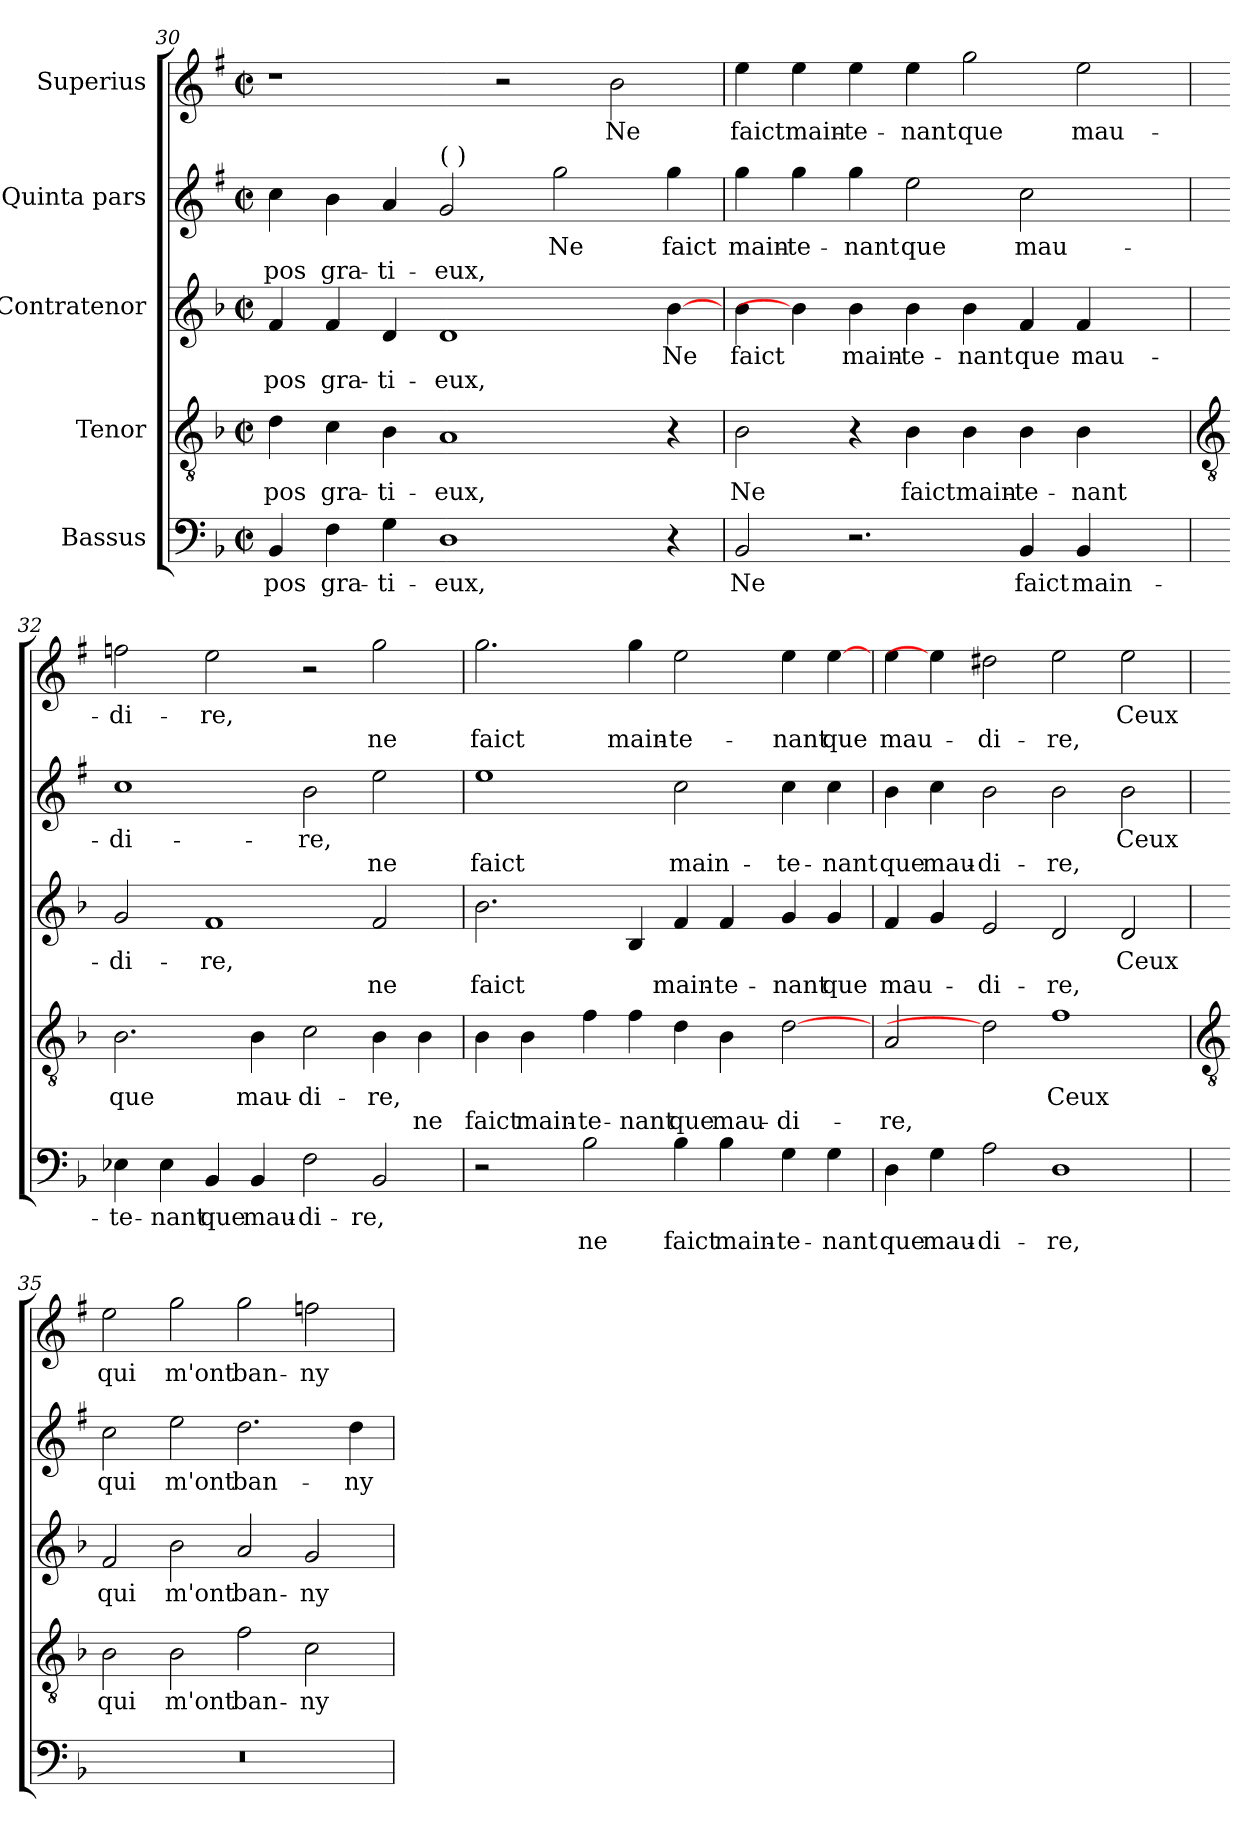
**kern	**text	**text	**kern	**text	**text	**kern	**text	**text	**kern	**text	**text	**kern	**text	**text
*part5	*part5	*part5	*part4	*part4	*part4	*part3	*part3	*part3	*part2	*part2	*part2	*part1	*part1	*part1
*staff5	*staff5	*staff5	*staff4	*staff4	*staff4	*staff3	*staff3	*staff3	*staff2	*staff2	*staff2	*staff1	*staff1	*staff1
*I"Bassus	*	*	*I"Tenor	*	*	*I"Contratenor	*	*	*I"Quinta pars	*	*	*I"Superius	*	*
*clefF4	*	*	*clefGv2	*	*	*clefG2	*	*	*clefG2	*	*	*clefG2	*	*
*	*	*	*	*	*	*	*	*	*ITrd1c2	*	*	*ITrd1c2	*	*
*k[b-]	*	*	*k[b-]	*	*	*k[b-]	*	*	*k[b-]	*	*	*k[b-]	*	*
*F:	*	*	*F:	*	*	*F:	*	*	*F:	*	*	*F:	*	*
*M4/2	*	*	*M4/2	*	*	*M4/2	*	*	*M4/2	*	*	*M4/2	*	*
*met(c|)	*	*	*met(c|)	*	*	*met(c|)	*	*	*met(c|)	*	*	*met(c|)	*	*
=30	=30	=30	=30	=30	=30	=30	=30	=30	=30	=30	=30	=30	=30	=30
!	!LO:LY:b	!	!	!LO:LY:b	!	!	!	!LO:LY:b	!	!	!LO:LY:b	!	!	!
4BB-	-pos	.	4d	-pos	.	4f	.	-pos	4b-	.	-pos	1r	.	.
!	!LO:LY:b	!	!	!LO:LY:b	!	!	!	!LO:LY:b	!	!	!LO:LY:b	!	!	!
4F	gra-	.	4c	gra-	.	4f	.	gra-	4a	.	gra-	.	.	.
!	!LO:LY:b	!	!	!LO:LY:b	!	!	!	!LO:LY:b	!	!	!LO:LY:b	!	!	!
4G	-ti-	.	4B-	-ti-	.	4d	.	-ti-	4g	.	-ti-	.	.	.
!	!	!	!	!	!	!	!	!	!LO:TX:a:t=(  )	!	!	!	!	!
!	!LO:LY:b	!	!	!LO:LY:b	!	!	!	!LO:LY:b	!	!	!LO:LY:b	!	!	!
1D	-eux,	.	1A	-eux,	.	1d	.	-eux,	2f	.	-eux,	.	.	.
.	.	.	.	.	.	.	.	.	.	.	.	2r	.	.
!	!	!	!	!	!	!	!	!	!	!LO:LY:b	!	!	!	!
.	.	.	.	.	.	.	.	.	2ff	Ne	.	.	.	.
!	!	!	!	!	!	!	!	!	!	!	!	!	!LO:LY:b	!
.	.	.	.	.	.	.	.	.	.	.	.	2a	Ne	.
!	!	!	!	!	!	!	!LO:LY:b	!	!	!LO:LY:b	!	!	!	!
4r	.	.	4r	.	.	[4b-	Ne	.	4ff	faict	.	.	.	.
=31	=31	=31	=31	=31	=31	=31	=31	=31	=31	=31	=31	=31	=31	=31
!	!LO:LY:b	!	!	!LO:LY:b	!	!	!LO:LY:b	!	!	!LO:LY:b	!	!	!LO:LY:b	!
2BB-	Ne	.	2B-	Ne	.	4b-	faict	.	4ff	main-	.	4dd	faict	.
!	!	!	!	!	!	!	!	!	!	!LO:LY:b	!	!	!LO:LY:b	!
.	.	.	.	.	.	4b-]	.	.	4ff	-te-	.	4dd	main-	.
!	!	!	!	!	!	!	!LO:LY:b	!	!	!LO:LY:b	!	!	!LO:LY:b	!
2.r	.	.	4r	.	.	4b-	main-	.	4ff	-nant	.	4dd	-te-	.
!	!	!	!	!LO:LY:b	!	!	!LO:LY:b	!	!	!LO:LY:b	!	!	!LO:LY:b	!
.	.	.	4B-	faict	.	4b-	-te-	.	2dd	que	.	4dd	-nant	.
!	!	!	!	!LO:LY:b	!	!	!LO:LY:b	!	!	!	!	!	!LO:LY:b	!
.	.	.	4B-	main-	.	4b-	-nant	.	.	.	.	2ff	que	.
!	!LO:LY:b	!	!	!LO:LY:b	!	!	!LO:LY:b	!	!	!LO:LY:b	!	!	!	!
4BB-	faict	.	4B-	-te-	.	4f	que	.	2b-	mau-	.	.	.	.
!	!LO:LY:b	!	!	!LO:LY:b	!	!	!LO:LY:b	!	!	!	!	!	!LO:LY:b	!
4BB-	main-	.	4B-	-nant	.	4f	mau-	.	.	.	.	2dd	mau-	.
4ryy	.	.	4ryy	.	.	4ryy	.	.	4ryy	.	.	.	.	.
!!LO:LB:g=z
=32	=32	=32	=32	=32	=32	=32	=32	=32	=32	=32	=32	=32	=32	=32
*	*	*	*clefGv2	*	*	*	*	*	*	*	*	*	*	*
!	!LO:LY:b	!	!	!LO:LY:b	!	!	!LO:LY:b	!	!	!LO:LY:b	!	!	!LO:LY:b	!
4E-X	-te-	.	2.B-	que	.	2g	-di-	.	1b-	-di-	.	2ee-X	-di-	.
!	!LO:LY:b	!	!	!	!	!	!	!	!	!	!	!	!	!
4E-	-nant	.	.	.	.	.	.	.	.	.	.	.	.	.
!	!LO:LY:b	!	!	!	!	!	!LO:LY:b	!	!	!	!	!	!LO:LY:b	!
4BB-	que	.	.	.	.	1f	-re,	.	.	.	.	2dd	-re,	.
!	!LO:LY:b	!	!	!LO:LY:b	!	!	!	!	!	!	!	!	!	!
4BB-	mau-	.	4B-	mau-	.	.	.	.	.	.	.	.	.	.
!	!LO:LY:b	!	!	!LO:LY:b	!	!	!	!	!	!LO:LY:b	!	!	!	!
2F	-di-	.	2c	-di-	.	.	.	.	2a	-re,	.	2r	.	.
!	!LO:LY:b	!	!	!LO:LY:b	!	!	!	!LO:LY:b	!	!	!LO:LY:b	!	!	!LO:LY:b
2BB-	-re,	.	4B-	-re,	.	2f	.	ne	2dd	.	ne	2ff	.	ne
!	!	!	!	!	!LO:LY:b	!	!	!	!	!	!	!	!	!
.	.	.	4B-	.	ne	.	.	.	.	.	.	.	.	.
=33	=33	=33	=33	=33	=33	=33	=33	=33	=33	=33	=33	=33	=33	=33
!	!	!	!	!	!LO:LY:b	!	!	!LO:LY:b	!	!	!LO:LY:b	!	!	!LO:LY:b
2r	.	.	4B-	.	faict	2.b-	.	faict	1dd	.	faict	2.ff	.	faict
!	!	!	!	!	!LO:LY:b	!	!	!	!	!	!	!	!	!
.	.	.	4B-	.	main-	.	.	.	.	.	.	.	.	.
!	!	!LO:LY:b	!	!	!LO:LY:b	!	!	!	!	!	!	!	!	!
2B-	.	ne	4f	.	-te-	.	.	.	.	.	.	.	.	.
!	!	!	!	!	!LO:LY:b	!	!	!	!	!	!	!	!	!LO:LY:b
.	.	.	4f	.	-nant	4B-	.	.	.	.	.	4ff	.	main-
!	!	!LO:LY:b	!	!	!LO:LY:b	!	!	!LO:LY:b	!	!	!LO:LY:b	!	!	!LO:LY:b
4B-	.	faict	4d	.	que	4f	.	main-	2b-	.	main-	2dd	.	-te-
!	!	!LO:LY:b	!	!	!LO:LY:b	!	!	!LO:LY:b	!	!	!	!	!	!
4B-	.	main-	4B-	.	mau-	4f	.	-te-	.	.	.	.	.	.
!	!	!LO:LY:b	!	!	!LO:LY:b	!	!	!LO:LY:b	!	!	!LO:LY:b	!	!	!LO:LY:b
4G	.	-te-	[2d	.	-di-	4g	.	-nant	4b-	.	-te-	4dd	.	-nant
!	!	!LO:LY:b	!	!	!	!	!	!LO:LY:b	!	!	!LO:LY:b	!	!	!LO:LY:b
4G	.	-nant	.	.	.	4g	.	que	4b-	.	-nant	[4dd	.	que
=34	=34	=34	=34	=34	=34	=34	=34	=34	=34	=34	=34	=34	=34	=34
!	!	!LO:LY:b	!	!	!LO:LY:b	!	!	!LO:LY:b	!	!	!LO:LY:b	!	!	!LO:LY:b
4D	.	que	2A	.	-re,	4f	.	mau-	4a	.	que	4dd	.	mau-
!	!	!LO:LY:b	!	!	!	!	!	!	!	!	!LO:LY:b	!	!	!
4G	.	mau-	.	.	.	4g	.	.	4b-	.	mau-	4dd]	.	.
!	!	!LO:LY:b	!	!	!	!	!	!LO:LY:b	!	!	!LO:LY:b	!	!	!LO:LY:b
2A	.	-di-	2d]	.	.	2e	.	-di-	2a	.	-di-	2cc#X	.	-di-
!	!	!LO:LY:b	!	!LO:LY:b	!	!	!	!LO:LY:b	!	!	!LO:LY:b	!	!	!LO:LY:b
1D	.	-re,	1f	Ceux	.	2d	.	-re,	2a	.	-re,	2dd	.	-re,
!	!	!	!	!	!	!	!LO:LY:b	!	!	!LO:LY:b	!	!	!LO:LY:b	!
.	.	.	.	.	.	2d	Ceux	.	2a	Ceux	.	2dd	Ceux	.
!!LO:LB:g=z
=35	=35	=35	=35	=35	=35	=35	=35	=35	=35	=35	=35	=35	=35	=35
*	*	*	*clefGv2	*	*	*	*	*	*	*	*	*	*	*
!	!	!	!	!LO:LY:b	!	!	!LO:LY:b	!	!	!LO:LY:b	!	!	!LO:LY:b	!
0r	.	.	2B-	qui	.	2f	qui	.	2b-	qui	.	2dd	qui	.
!	!	!	!	!LO:LY:b	!	!	!LO:LY:b	!	!	!LO:LY:b	!	!	!LO:LY:b	!
.	.	.	2B-	m'ont	.	2b-	m'ont	.	2dd	m'ont	.	2ff	m'ont	.
!	!	!	!	!LO:LY:b	!	!	!LO:LY:b	!	!	!LO:LY:b	!	!	!LO:LY:b	!
.	.	.	2f	ban-	.	2a	ban-	.	2.cc	ban-	.	2ff	ban-	.
!	!	!	!	!LO:LY:b	!	!	!LO:LY:b	!	!	!	!	!	!LO:LY:b	!
.	.	.	2c	-ny	.	2g	-ny	.	.	.	.	2ee-X	-ny	.
!	!	!	!	!	!	!	!	!	!	!LO:LY:b	!	!	!	!
.	.	.	.	.	.	.	.	.	4cc	-ny	.	.	.	.
=	=	=	=	=	=	=	=	=	=	=	=	=	=	=
*-	*-	*-	*-	*-	*-	*-	*-	*-	*-	*-	*-	*-	*-	*-
